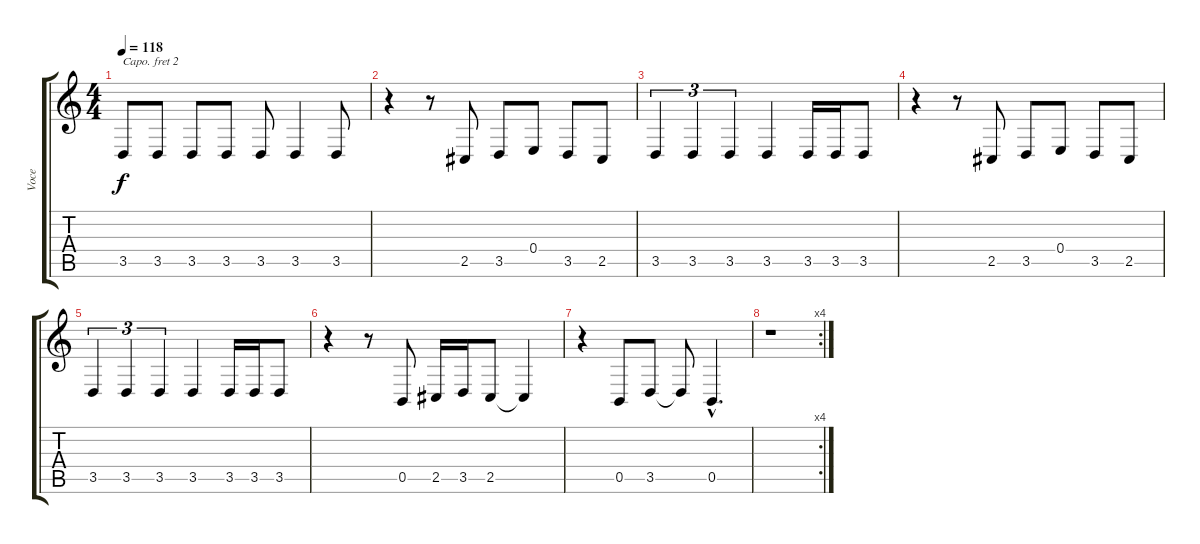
\track ("Voce" "Voce") {instrument flute}
\staff {score tabs}
\capo 2
\tuning (E4 B3 G3 D3 A2 E2) {hide}
\ts (4 4)
\tempo 118
\clef g2
\ks c
3.5.8{dy f} 3.5.8 3.5.8 3.5.8 3.5.8 3.5.4 3.5.8 |
r.4 r.8 2.5.8 3.5.8 0.4.8 3.5.8 2.5.8 |
3.5.4{tu (3 2)} 3.5.4{tu (3 2)} 3.5.4{tu (3 2)} 3.5.4 3.5.16 3.5.16 3.5.8 |
r.4 r.8 2.5.8 3.5.8 0.4.8 3.5.8 2.5.8 |
3.5.4{tu (3 2)} 3.5.4{tu (3 2)} 3.5.4{tu (3 2)} 3.5.4 3.5.16 3.5.16 3.5.8 |
r.4 r.8 0.5.8 2.5.16 3.5.16 2.5.8 2.5{t}.4 |
r.4 0.5.8 3.5.8 3.5{t}.8 0.5{hac}.4{d} |
\rc 4
r.1
